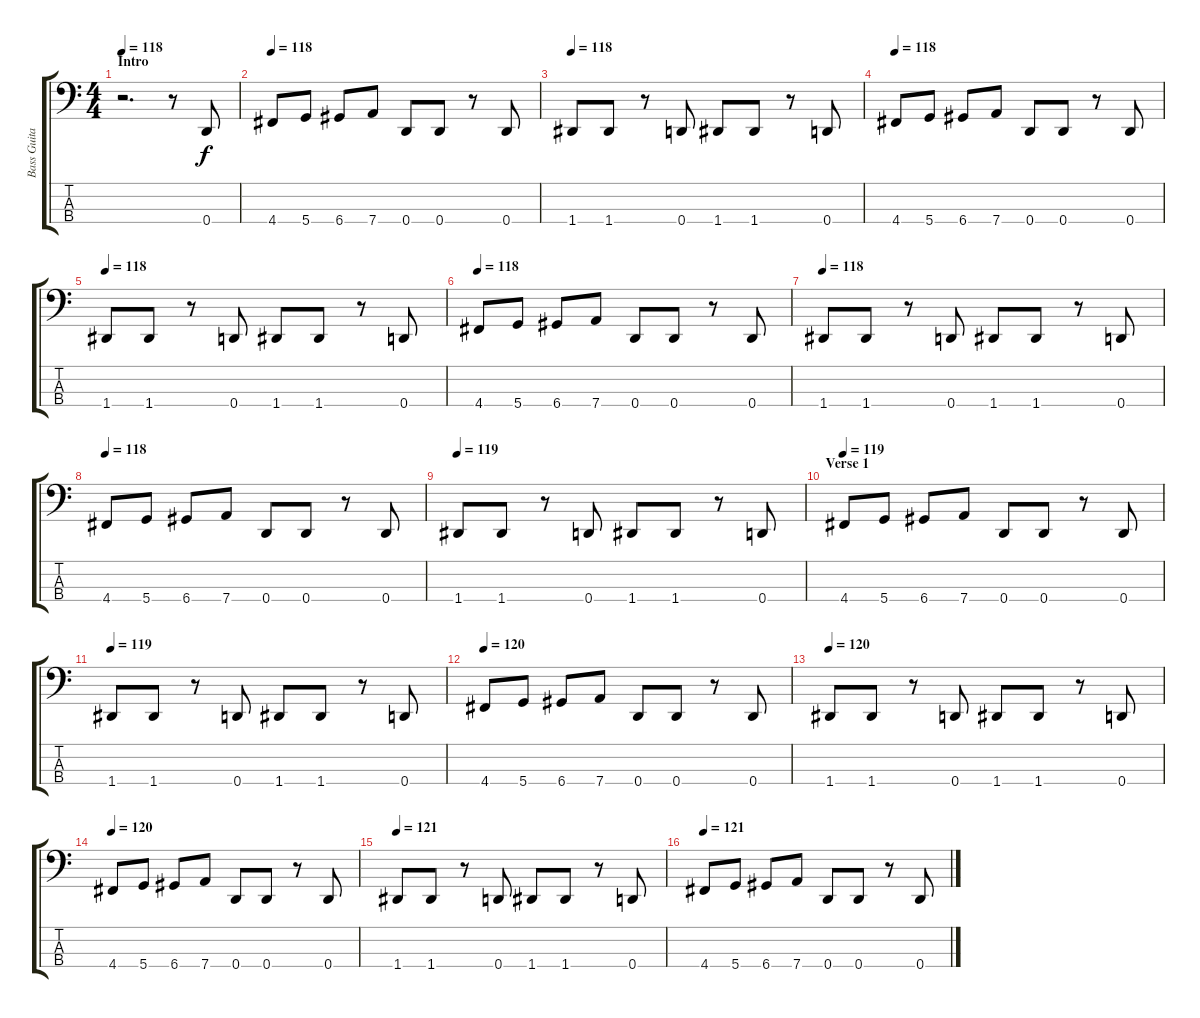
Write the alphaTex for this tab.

\track ("Bass Guitar" "Bass Guita") {instrument electricbasspick}
\staff {score tabs}
\tuning (G2 D2 A1 D1) {hide}
\ts (4 4)
\section ("" "Intro")
\tempo 118
\clef f4
\ks c
r.2{d dy f instrument electricbasspick} r.8 0.4.8 |
\tempo 118
4.4.8 5.4.8 6.4.8 7.4.8 0.4.8 0.4.8 r.8 0.4.8 |
\tempo 118
1.4.8 1.4.8 r.8 0.4.8 1.4.8 1.4.8 r.8 0.4.8 |
\tempo 118
4.4.8 5.4.8 6.4.8 7.4.8 0.4.8 0.4.8 r.8 0.4.8 |
\tempo 118
1.4.8 1.4.8 r.8 0.4.8 1.4.8 1.4.8 r.8 0.4.8 |
\tempo 118
4.4.8 5.4.8 6.4.8 7.4.8 0.4.8 0.4.8 r.8 0.4.8 |
\tempo 118
1.4.8 1.4.8 r.8 0.4.8 1.4.8 1.4.8 r.8 0.4.8 |
\tempo 118
4.4.8 5.4.8 6.4.8 7.4.8 0.4.8 0.4.8 r.8 0.4.8 |
\tempo 119
1.4.8 1.4.8 r.8 0.4.8 1.4.8 1.4.8 r.8 0.4.8 |
\section ("" "Verse 1")
\tempo 119
4.4.8 5.4.8 6.4.8 7.4.8 0.4.8 0.4.8 r.8 0.4.8 |
\tempo 119
1.4.8 1.4.8 r.8 0.4.8 1.4.8 1.4.8 r.8 0.4.8 |
\tempo 120
4.4.8 5.4.8 6.4.8 7.4.8 0.4.8 0.4.8 r.8 0.4.8 |
\tempo 120
1.4.8 1.4.8 r.8 0.4.8 1.4.8 1.4.8 r.8 0.4.8 |
\tempo 120
4.4.8 5.4.8 6.4.8 7.4.8 0.4.8 0.4.8 r.8 0.4.8 |
\tempo 121
1.4.8 1.4.8 r.8 0.4.8 1.4.8 1.4.8 r.8 0.4.8 |
\tempo 121
4.4.8 5.4.8 6.4.8 7.4.8 0.4.8 0.4.8 r.8 0.4.8
